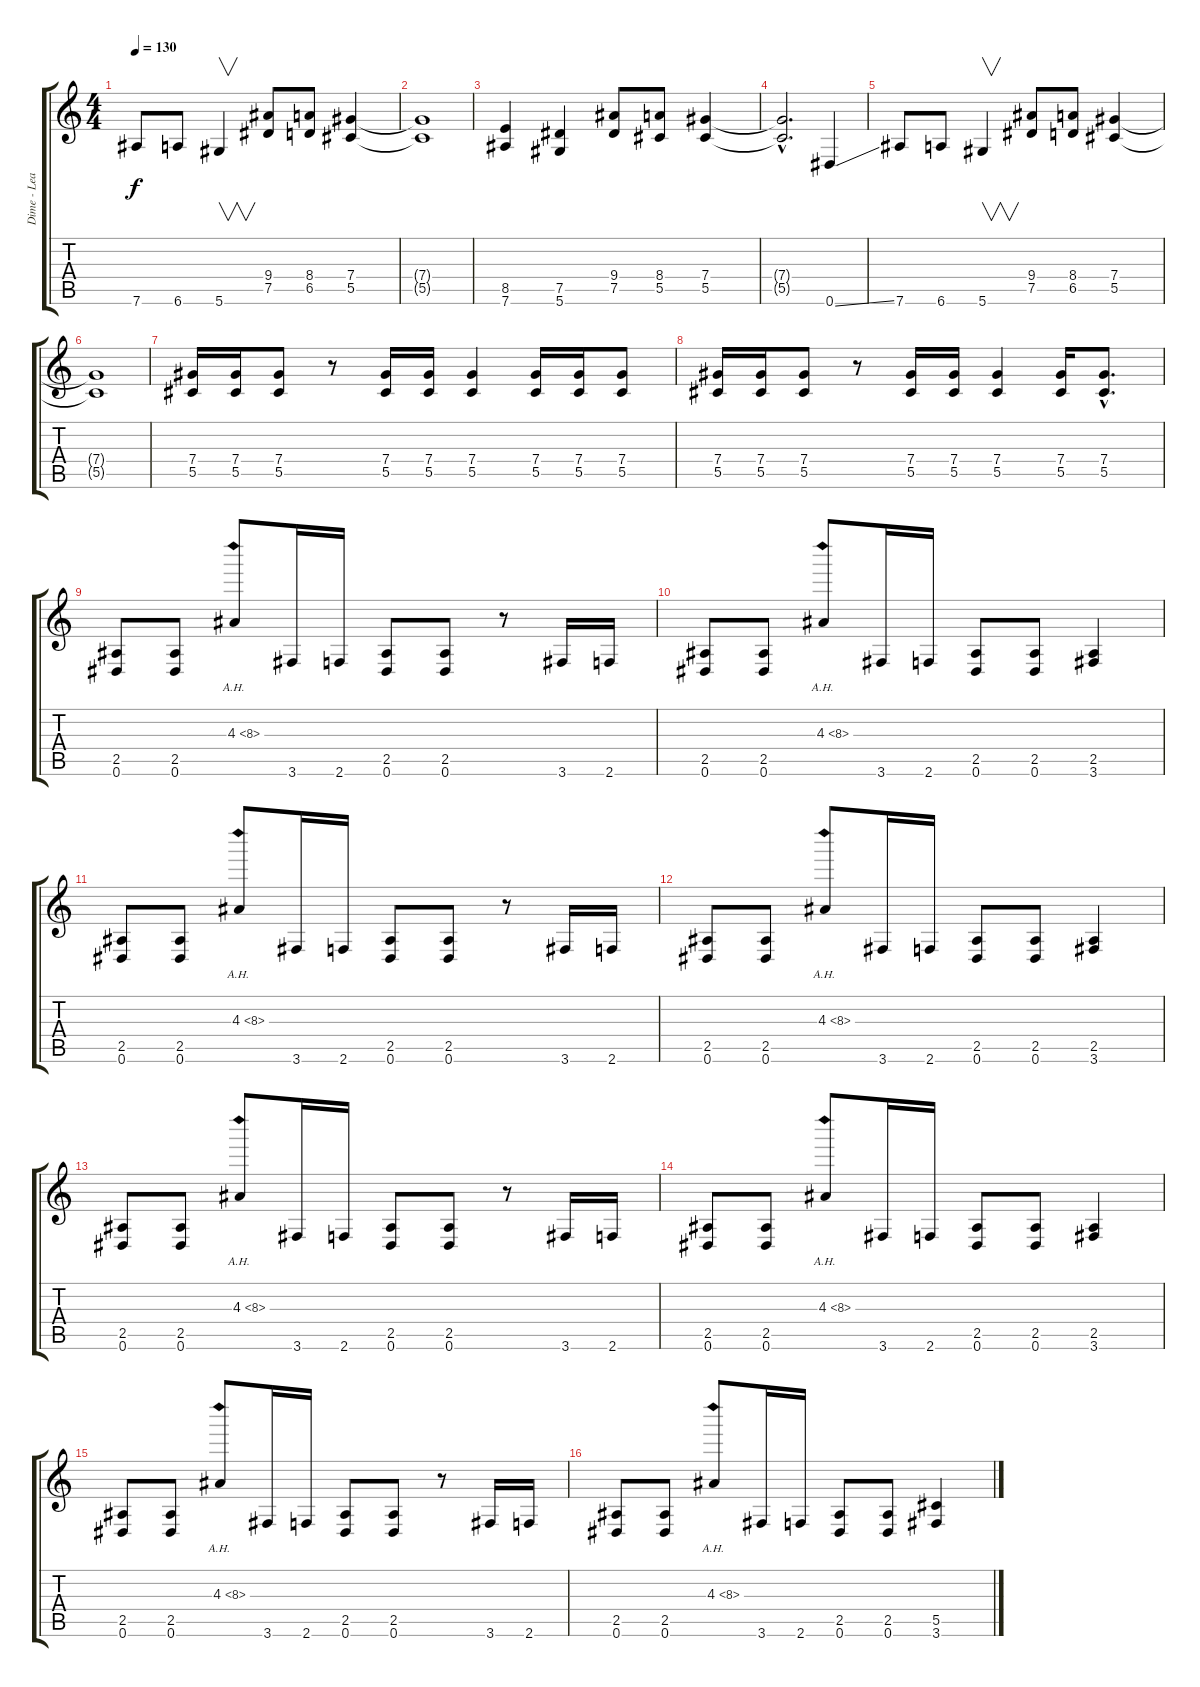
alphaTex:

\track ("Dime - Lead Guitar" "Dime - Lea") {instrument overdrivenguitar}
\staff {score tabs}
\tuning (Eb4 Bb3 Gb3 Db3 Ab2 Eb2) {hide}
\ts (4 4)
\tempo 130
\clef g2
\ks c
7.6.8{dy f} 6.6.8 5.6.4{v} (9.4 7.5).8 (8.4 6.5).8 (7.4 5.5).4 |
(7.4{t} 5.5{t}).1 |
(8.5 7.6).4 (7.5 5.6).4 (9.4 7.5).8 (8.4 5.5).8 (7.4 5.5).4 |
(7.4{hac t} 5.5{hac t}).2{d} 0.6{ss}.4 |
7.6.8 6.6.8 5.6.4{v} (9.4 7.5).8 (8.4 6.5).8 (7.4 5.5).4 |
(7.4{t} 5.5{t}).1 |
(7.4 5.5).16 (7.4 5.5).16 (7.4 5.5).8 r.8 (7.4 5.5).16 (7.4 5.5).16 (7.4 5.5).4 (7.4 5.5).16 (7.4 5.5).16 (7.4 5.5).8 |
(7.4 5.5).16 (7.4 5.5).16 (7.4 5.5).8 r.8 (7.4 5.5).16 (7.4 5.5).16 (7.4 5.5).4 (7.4 5.5).16 (7.4{hac} 5.5{hac}).8{d} |
(2.5 0.6).8 (2.5 0.6).8 4.3{ah 4}.8 3.6.16 2.6.16 (2.5 0.6).8 (2.5 0.6).8 r.8 3.6.16 2.6.16 |
(2.5 0.6).8 (2.5 0.6).8 4.3{ah 4}.8 3.6.16 2.6.16 (2.5 0.6).8 (2.5 0.6).8 (2.5 3.6).4 |
(2.5 0.6).8 (2.5 0.6).8 4.3{ah 4}.8 3.6.16 2.6.16 (2.5 0.6).8 (2.5 0.6).8 r.8 3.6.16 2.6.16 |
(2.5 0.6).8 (2.5 0.6).8 4.3{ah 4}.8 3.6.16 2.6.16 (2.5 0.6).8 (2.5 0.6).8 (2.5 3.6).4 |
(2.5 0.6).8 (2.5 0.6).8 4.3{ah 4}.8 3.6.16 2.6.16 (2.5 0.6).8 (2.5 0.6).8 r.8 3.6.16 2.6.16 |
(2.5 0.6).8 (2.5 0.6).8 4.3{ah 4}.8 3.6.16 2.6.16 (2.5 0.6).8 (2.5 0.6).8 (2.5 3.6).4 |
(2.5 0.6).8 (2.5 0.6).8 4.3{ah 4}.8 3.6.16 2.6.16 (2.5 0.6).8 (2.5 0.6).8 r.8 3.6.16 2.6.16 |
(2.5 0.6).8 (2.5 0.6).8 4.3{ah 4}.8 3.6.16 2.6.16 (2.5 0.6).8 (2.5 0.6).8 (5.5 3.6).4
